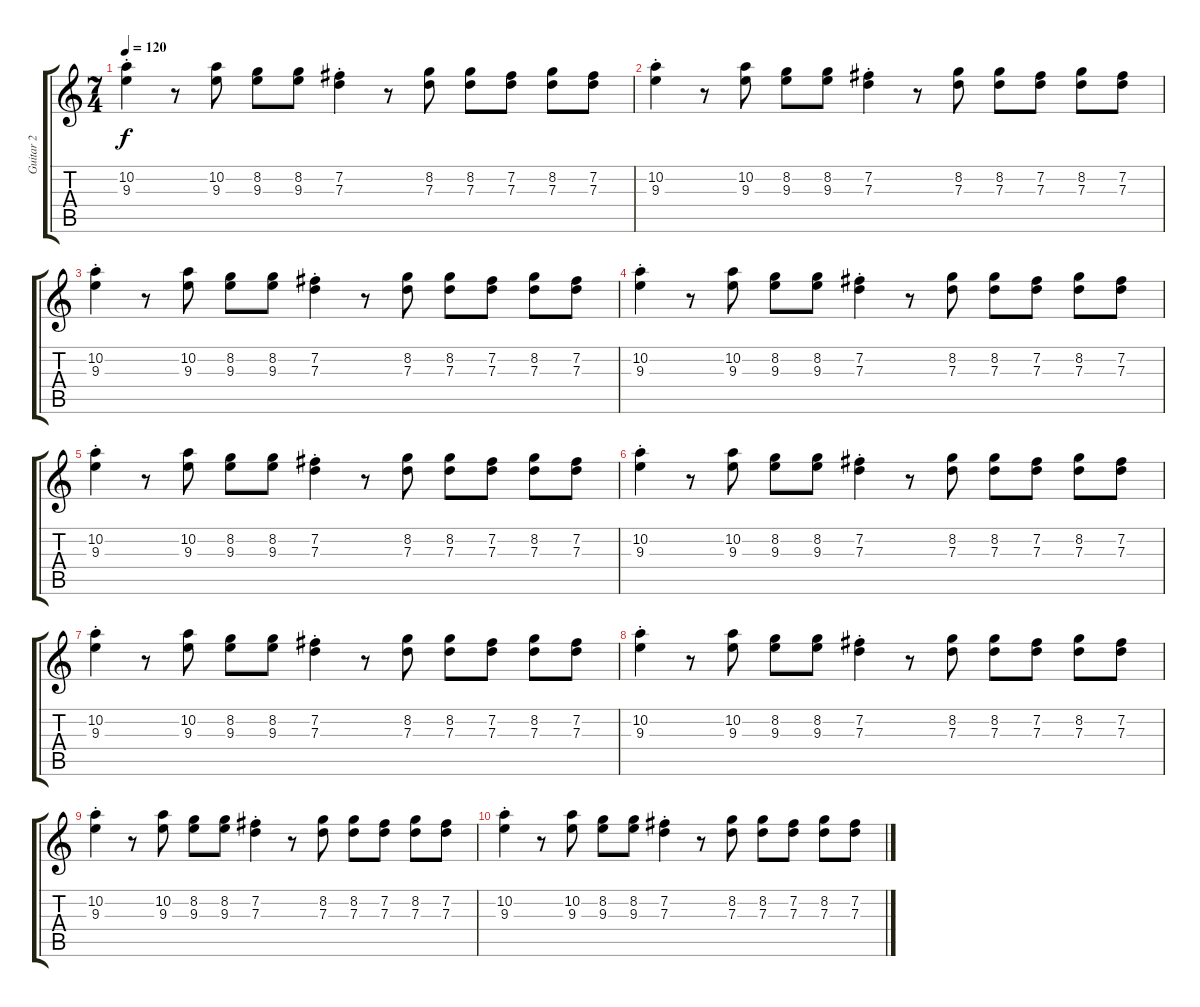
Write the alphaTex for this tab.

\track ("Guitar 2" "Guitar 2") {instrument overdrivenguitar}
\staff {score tabs}
\tuning (E4 B3 G3 D3 A2 E2) {hide}
\ts (7 4)
\tempo 120
\clef g2
\ks c
(10.2{st} 9.3{st}).4{dy f} r.8 (10.2 9.3).8 (8.2 9.3).8 (8.2 9.3).8 (7.2{st} 7.3{st}).4 r.8 (8.2 7.3).8 (8.2 7.3).8 (7.2 7.3).8 (8.2 7.3).8 (7.2 7.3).8 |
(10.2{st} 9.3{st}).4 r.8 (10.2 9.3).8 (8.2 9.3).8 (8.2 9.3).8 (7.2{st} 7.3{st}).4 r.8 (8.2 7.3).8 (8.2 7.3).8 (7.2 7.3).8 (8.2 7.3).8 (7.2 7.3).8 |
(10.2{st} 9.3{st}).4 r.8 (10.2 9.3).8 (8.2 9.3).8 (8.2 9.3).8 (7.2{st} 7.3{st}).4 r.8 (8.2 7.3).8 (8.2 7.3).8 (7.2 7.3).8 (8.2 7.3).8 (7.2 7.3).8 |
(10.2{st} 9.3{st}).4 r.8 (10.2 9.3).8 (8.2 9.3).8 (8.2 9.3).8 (7.2{st} 7.3{st}).4 r.8 (8.2 7.3).8 (8.2 7.3).8 (7.2 7.3).8 (8.2 7.3).8 (7.2 7.3).8 |
(10.2{st} 9.3{st}).4 r.8 (10.2 9.3).8 (8.2 9.3).8 (8.2 9.3).8 (7.2{st} 7.3{st}).4 r.8 (8.2 7.3).8 (8.2 7.3).8 (7.2 7.3).8 (8.2 7.3).8 (7.2 7.3).8 |
(10.2{st} 9.3{st}).4 r.8 (10.2 9.3).8 (8.2 9.3).8 (8.2 9.3).8 (7.2{st} 7.3{st}).4 r.8 (8.2 7.3).8 (8.2 7.3).8 (7.2 7.3).8 (8.2 7.3).8 (7.2 7.3).8 |
(10.2{st} 9.3{st}).4 r.8 (10.2 9.3).8 (8.2 9.3).8 (8.2 9.3).8 (7.2{st} 7.3{st}).4 r.8 (8.2 7.3).8 (8.2 7.3).8 (7.2 7.3).8 (8.2 7.3).8 (7.2 7.3).8 |
(10.2{st} 9.3{st}).4 r.8 (10.2 9.3).8 (8.2 9.3).8 (8.2 9.3).8 (7.2{st} 7.3{st}).4 r.8 (8.2 7.3).8 (8.2 7.3).8 (7.2 7.3).8 (8.2 7.3).8 (7.2 7.3).8 |
(10.2{st} 9.3{st}).4 r.8 (10.2 9.3).8 (8.2 9.3).8 (8.2 9.3).8 (7.2{st} 7.3{st}).4 r.8 (8.2 7.3).8 (8.2 7.3).8 (7.2 7.3).8 (8.2 7.3).8 (7.2 7.3).8 |
(10.2{st} 9.3{st}).4 r.8 (10.2 9.3).8 (8.2 9.3).8 (8.2 9.3).8 (7.2{st} 7.3{st}).4 r.8 (8.2 7.3).8 (8.2 7.3).8 (7.2 7.3).8 (8.2 7.3).8 (7.2 7.3).8
